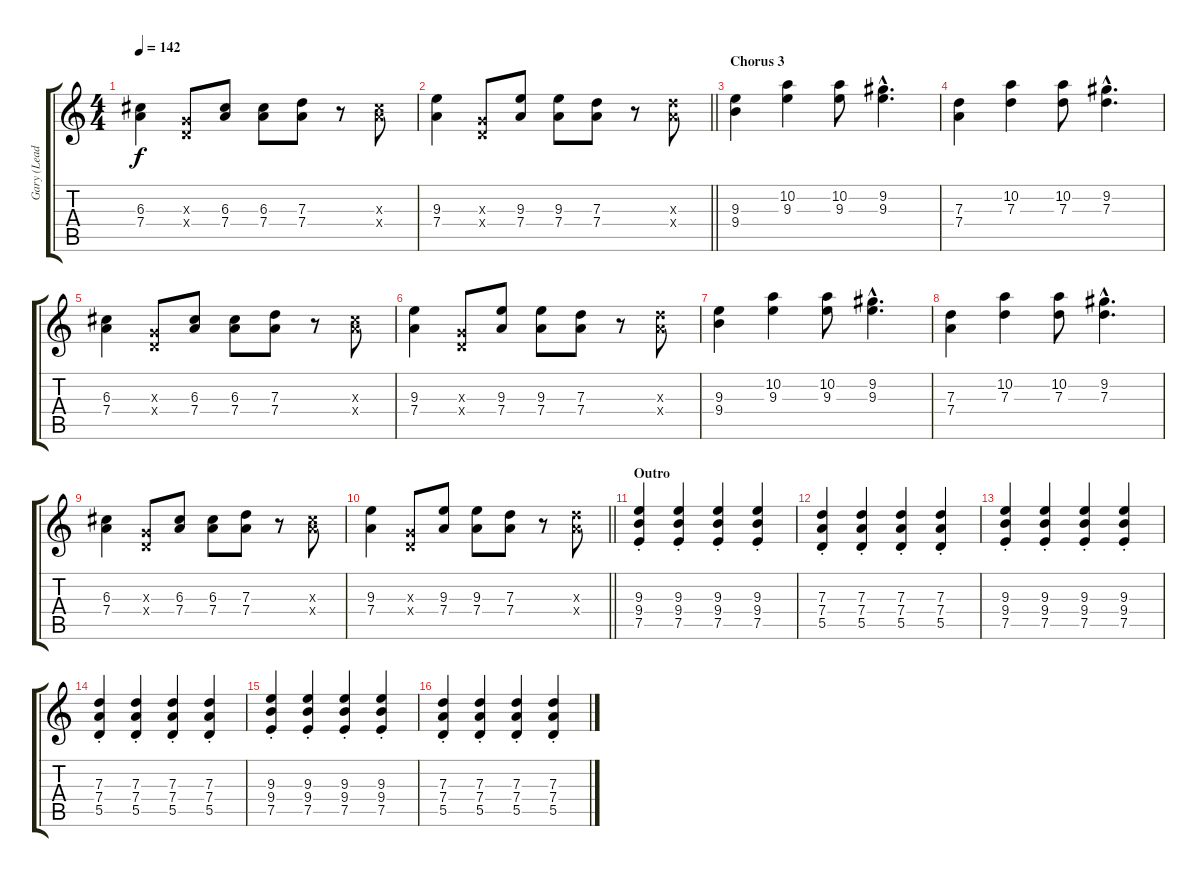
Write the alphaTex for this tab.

\track ("Gary (Lead Guitar)" "Gary (Lead") {instrument distortionguitar}
\staff {score tabs}
\tuning (E4 B3 G3 D3 A2 E2) {hide}
\ts (4 4)
\tempo 142
\clef g2
\ks c
(6.3 7.4).4{dy f} (0.3{x} 0.4{x}).8 (6.3 7.4).8 (6.3 7.4).8 (7.3 7.4).8 r.8 (6.3{x} 7.4{x}).8 |
\barLineRight lightlight
(9.3 7.4).4 (0.3{x} 0.4{x}).8 (9.3 7.4).8 (9.3 7.4).8 (7.3 7.4).8 r.8 (7.3{x} 7.4{x}).8 |
\section ("" "Chorus 3")
(9.3 9.4).4 (10.2 9.3).4 (10.2 9.3).8 (9.2{hac} 9.3{hac}).4{d} |
(7.3 7.4).4 (10.2 7.3).4 (10.2 7.3).8 (9.2{hac} 7.3{hac}).4{d} |
(6.3 7.4).4 (0.3{x} 0.4{x}).8 (6.3 7.4).8 (6.3 7.4).8 (7.3 7.4).8 r.8 (6.3{x} 7.4{x}).8 |
(9.3 7.4).4 (0.3{x} 0.4{x}).8 (9.3 7.4).8 (9.3 7.4).8 (7.3 7.4).8 r.8 (7.3{x} 7.4{x}).8 |
(9.3 9.4).4 (10.2 9.3).4 (10.2 9.3).8 (9.2{hac} 9.3{hac}).4{d} |
(7.3 7.4).4 (10.2 7.3).4 (10.2 7.3).8 (9.2{hac} 7.3{hac}).4{d} |
(6.3 7.4).4 (0.3{x} 0.4{x}).8 (6.3 7.4).8 (6.3 7.4).8 (7.3 7.4).8 r.8 (6.3{x} 7.4{x}).8 |
\barLineRight lightlight
(9.3 7.4).4 (0.3{x} 0.4{x}).8 (9.3 7.4).8 (9.3 7.4).8 (7.3 7.4).8 r.8 (7.3{x} 7.4{x}).8 |
\section ("" "Outro")
(9.3{st} 9.4{st} 7.5{st}).4 (9.3{st} 9.4{st} 7.5{st}).4 (9.3{st} 9.4{st} 7.5{st}).4 (9.3{st} 9.4{st} 7.5{st}).4 |
(7.3{st} 7.4{st} 5.5{st}).4 (7.3{st} 7.4{st} 5.5{st}).4 (7.3{st} 7.4{st} 5.5{st}).4 (7.3{st} 7.4{st} 5.5{st}).4 |
(9.3{st} 9.4{st} 7.5{st}).4 (9.3{st} 9.4{st} 7.5{st}).4 (9.3{st} 9.4{st} 7.5{st}).4 (9.3{st} 9.4{st} 7.5{st}).4 |
(7.3{st} 7.4{st} 5.5{st}).4 (7.3{st} 7.4{st} 5.5{st}).4 (7.3{st} 7.4{st} 5.5{st}).4 (7.3{st} 7.4{st} 5.5{st}).4 |
(9.3{st} 9.4{st} 7.5{st}).4 (9.3{st} 9.4{st} 7.5{st}).4 (9.3{st} 9.4{st} 7.5{st}).4 (9.3{st} 9.4{st} 7.5{st}).4 |
(7.3{st} 7.4{st} 5.5{st}).4 (7.3{st} 7.4{st} 5.5{st}).4 (7.3{st} 7.4{st} 5.5{st}).4 (7.3{st} 7.4{st} 5.5{st}).4
